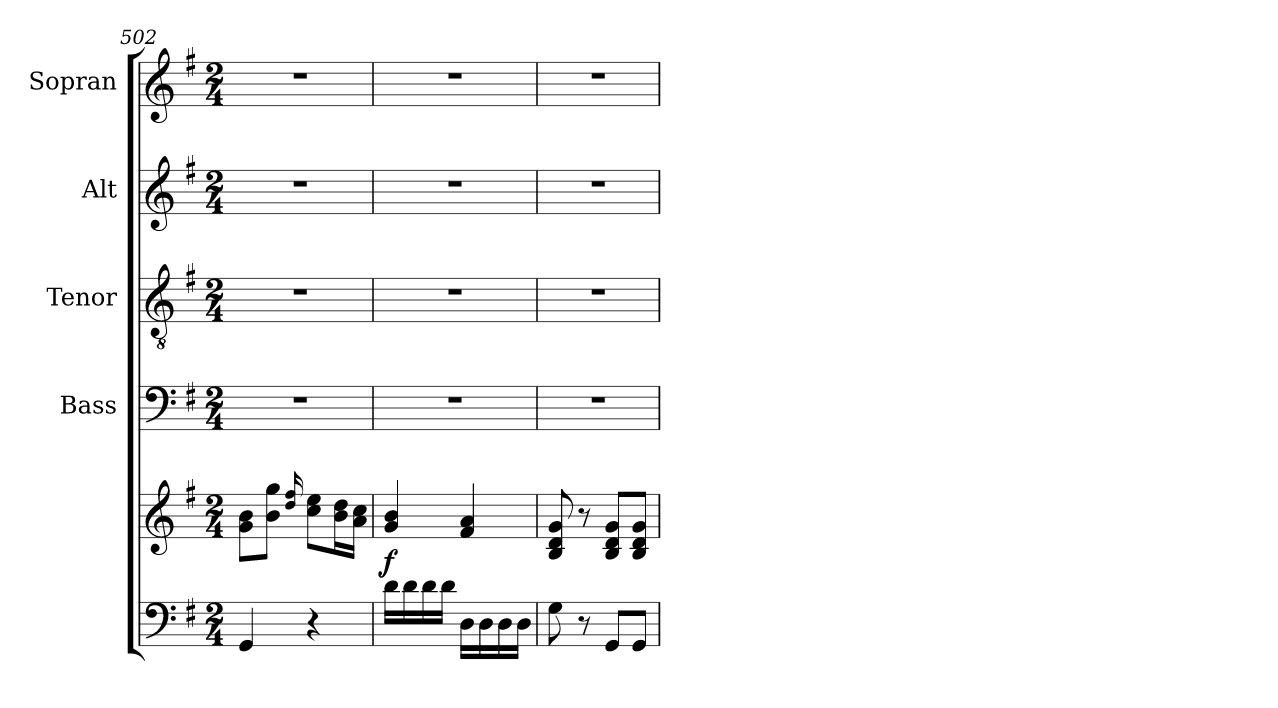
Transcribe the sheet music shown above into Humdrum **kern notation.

**kern	**kern	**dynam	**kern	**kern	**kern	**kern
*part5	*part5	*part5	*part4	*part3	*part2	*part1
*staff6	*staff5	*staff5/6	*staff4	*staff3	*staff2	*staff1
*	*	*	*I"Bass	*I"Tenor	*I"Alt	*I"Sopran
*	*	*	*I'B.	*I'T.	*I'A.	*I'S.
*clefF4	*clefG2	*	*clefF4	*clefGv2	*clefG2	*clefG2
*k[f#]	*k[f#]	*	*k[f#]	*k[f#]	*k[f#]	*k[f#]
*G:	*G:	*	*G:	*G:	*G:	*G:
*M2/4	*M2/4	*	*M2/4	*M2/4	*M2/4	*M2/4
=502	=502	=502	=502	=502	=502	=502
4GG/	8g\ 8b\L	.	2r	2r	2r	2r
.	8b\ 8gg\J	.	.	.	.	.
.	16qqdd/ 16qqff#/	.	.	.	.	.
4r	8cc\ 8ee\L	.	.	.	.	.
.	16b\ 16dd\L	.	.	.	.	.
.	16a\ 16cc\JJ	.	.	.	.	.
!!LO:PB:g=z
=503	=503	=503	=503	=503	=503	=503
!	!	!LO:DY:a=2	!	!	!	!
16d\LL	4g/ 4b/	f	2r	2r	2r	2r
16d\	.	.	.	.	.	.
16d\	.	.	.	.	.	.
16d\JJ	.	.	.	.	.	.
16D\LL	4f#/ 4a/	.	.	.	.	.
16D\	.	.	.	.	.	.
16D\	.	.	.	.	.	.
16D\JJ	.	.	.	.	.	.
=504	=504	=504	=504	=504	=504	=504
8G\	8B/ 8d/ 8g/	.	2r	2r	2r	2r
8r	8r	.	.	.	.	.
8GG/L	8B/ 8d/ 8g/L	.	.	.	.	.
8GG/J	8B/ 8d/ 8g/J	.	.	.	.	.
=	=	=	=	=	=	=
*-	*-	*-	*-	*-	*-	*-
